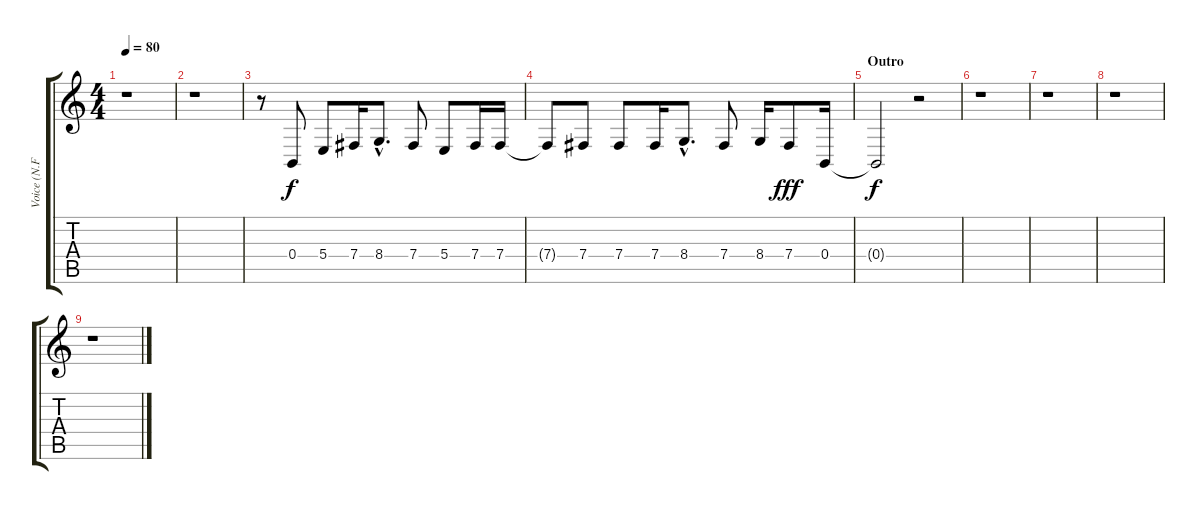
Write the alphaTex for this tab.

\track ("Voice (ame)" "Voice (N.F") {instrument oboe}
\staff {score tabs}
\tuning (Db4 Ab3 E3 B2 Gb2 B1) {hide}
\ts (4 4)
\tempo 80
\clef g2
\ks c
r.1{dy f} |
r.1 |
r.8 0.4.8 5.4.8 7.4.16 8.4{hac}.8{d} 7.4.8 5.4.8 7.4.16 7.4.16 |
7.4{t}.8 7.4.8 7.4.8 7.4.16 8.4{hac}.8{d} 7.4.8 8.4.16 7.4.8{dy fff} 0.4.16 |
\section ("" "Outro")
0.4{t}.2{dy f} r.2 |
r.1 |
r.1 |
r.1 |
r.1
